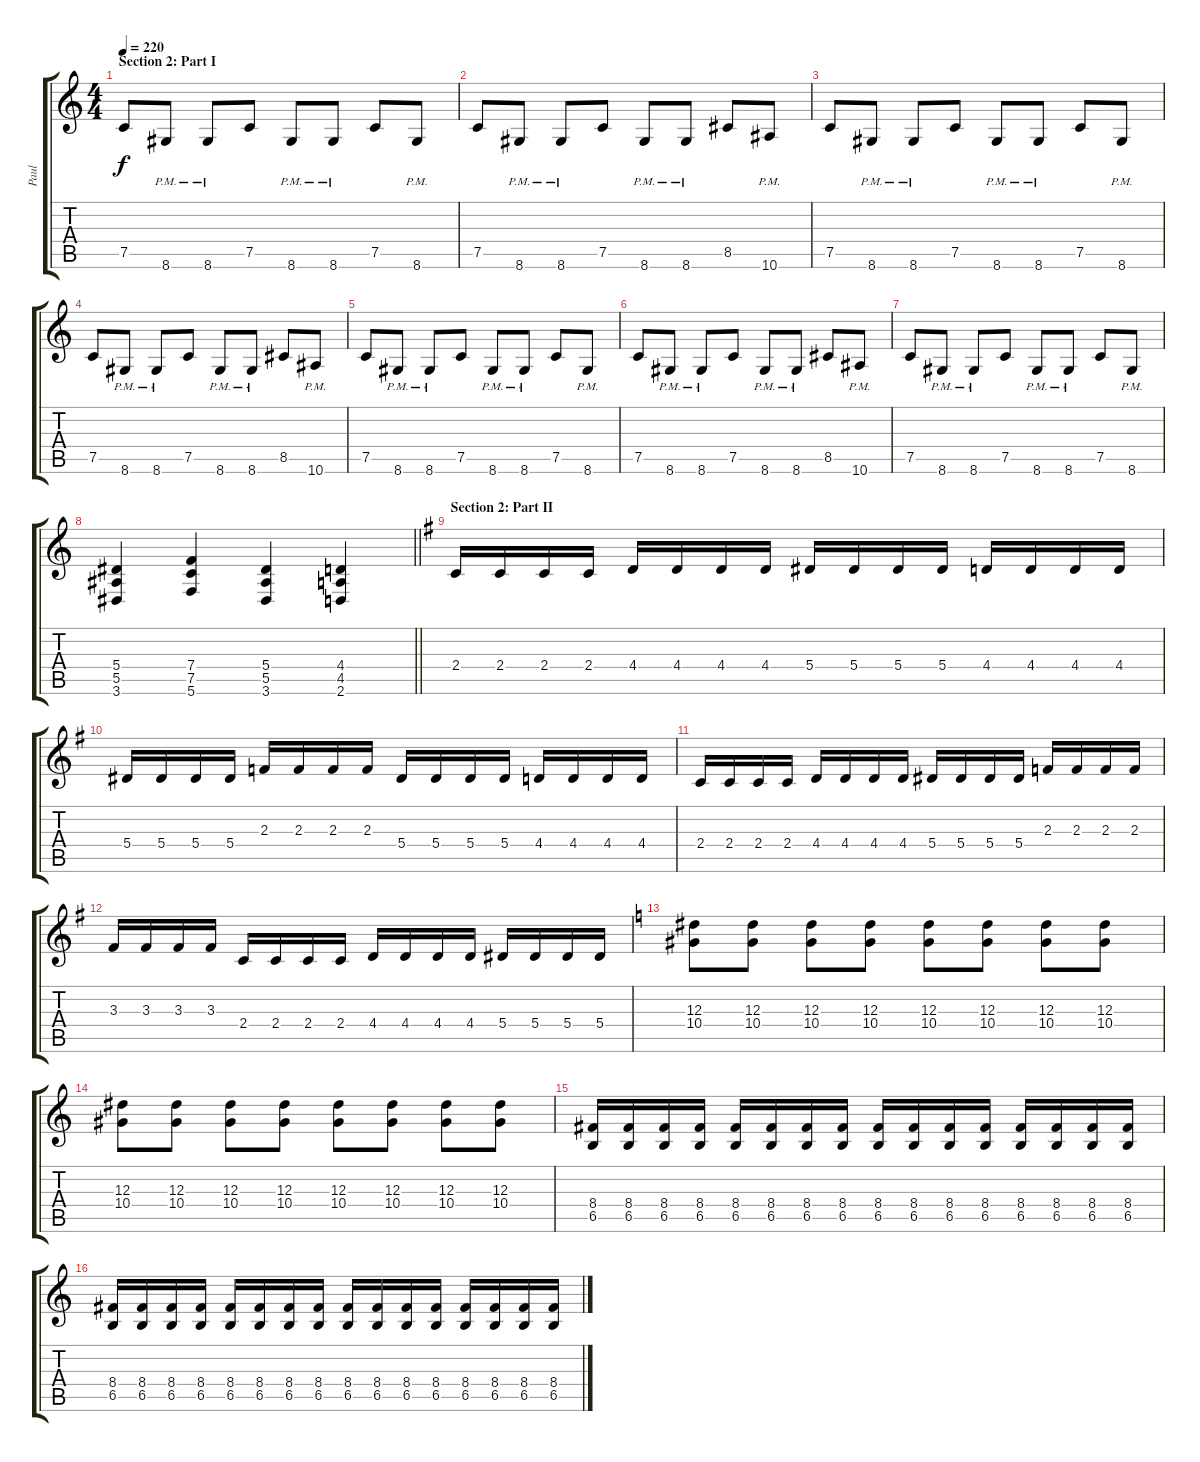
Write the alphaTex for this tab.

\track ("Paul" "Paul") {instrument distortionguitar}
\staff {score tabs}
\tuning (C4 G3 Eb3 Bb2 F2 C2) {hide}
\ts (4 4)
\section ("" "Section 2: Part I")
\tempo 220
\clef g2
\ks c
7.5.8{dy f} 8.6{pm}.8 8.6{pm}.8 7.5.8 8.6{pm}.8 8.6{pm}.8 7.5.8 8.6{pm}.8 |
7.5.8 8.6{pm}.8 8.6{pm}.8 7.5.8 8.6{pm}.8 8.6{pm}.8 8.5.8 10.6{pm}.8 |
7.5.8 8.6{pm}.8 8.6{pm}.8 7.5.8 8.6{pm}.8 8.6{pm}.8 7.5.8 8.6{pm}.8 |
7.5.8 8.6{pm}.8 8.6{pm}.8 7.5.8 8.6{pm}.8 8.6{pm}.8 8.5.8 10.6{pm}.8 |
7.5.8 8.6{pm}.8 8.6{pm}.8 7.5.8 8.6{pm}.8 8.6{pm}.8 7.5.8 8.6{pm}.8 |
7.5.8 8.6{pm}.8 8.6{pm}.8 7.5.8 8.6{pm}.8 8.6{pm}.8 8.5.8 10.6{pm}.8 |
7.5.8 8.6{pm}.8 8.6{pm}.8 7.5.8 8.6{pm}.8 8.6{pm}.8 7.5.8 8.6{pm}.8 |
\barLineRight lightlight
(5.4 5.5 3.6).4 (7.4 7.5 5.6).4 (5.4 5.5 3.6).4 (4.4 4.5 2.6).4 |
\section ("" "Section 2: Part II")
\ks g
2.4.16 2.4.16 2.4.16 2.4.16 4.4.16 4.4.16 4.4.16 4.4.16 5.4.16 5.4.16 5.4.16 5.4.16 4.4.16 4.4.16 4.4.16 4.4.16 |
5.4.16 5.4.16 5.4.16 5.4.16 2.3.16 2.3.16 2.3.16 2.3.16 5.4.16 5.4.16 5.4.16 5.4.16 4.4.16 4.4.16 4.4.16 4.4.16 |
2.4.16 2.4.16 2.4.16 2.4.16 4.4.16 4.4.16 4.4.16 4.4.16 5.4.16 5.4.16 5.4.16 5.4.16 2.3.16 2.3.16 2.3.16 2.3.16 |
3.3.16 3.3.16 3.3.16 3.3.16 2.4.16 2.4.16 2.4.16 2.4.16 4.4.16 4.4.16 4.4.16 4.4.16 5.4.16 5.4.16 5.4.16 5.4.16 |
\ks c
(12.3 10.4).8 (12.3 10.4).8 (12.3 10.4).8 (12.3 10.4).8 (12.3 10.4).8 (12.3 10.4).8 (12.3 10.4).8 (12.3 10.4).8 |
(12.3 10.4).8 (12.3 10.4).8 (12.3 10.4).8 (12.3 10.4).8 (12.3 10.4).8 (12.3 10.4).8 (12.3 10.4).8 (12.3 10.4).8 |
(8.4 6.5).16 (8.4 6.5).16 (8.4 6.5).16 (8.4 6.5).16 (8.4 6.5).16 (8.4 6.5).16 (8.4 6.5).16 (8.4 6.5).16 (8.4 6.5).16 (8.4 6.5).16 (8.4 6.5).16 (8.4 6.5).16 (8.4 6.5).16 (8.4 6.5).16 (8.4 6.5).16 (8.4 6.5).16 |
(8.4 6.5).16 (8.4 6.5).16 (8.4 6.5).16 (8.4 6.5).16 (8.4 6.5).16 (8.4 6.5).16 (8.4 6.5).16 (8.4 6.5).16 (8.4 6.5).16 (8.4 6.5).16 (8.4 6.5).16 (8.4 6.5).16 (8.4 6.5).16 (8.4 6.5).16 (8.4 6.5).16 (8.4 6.5).16
